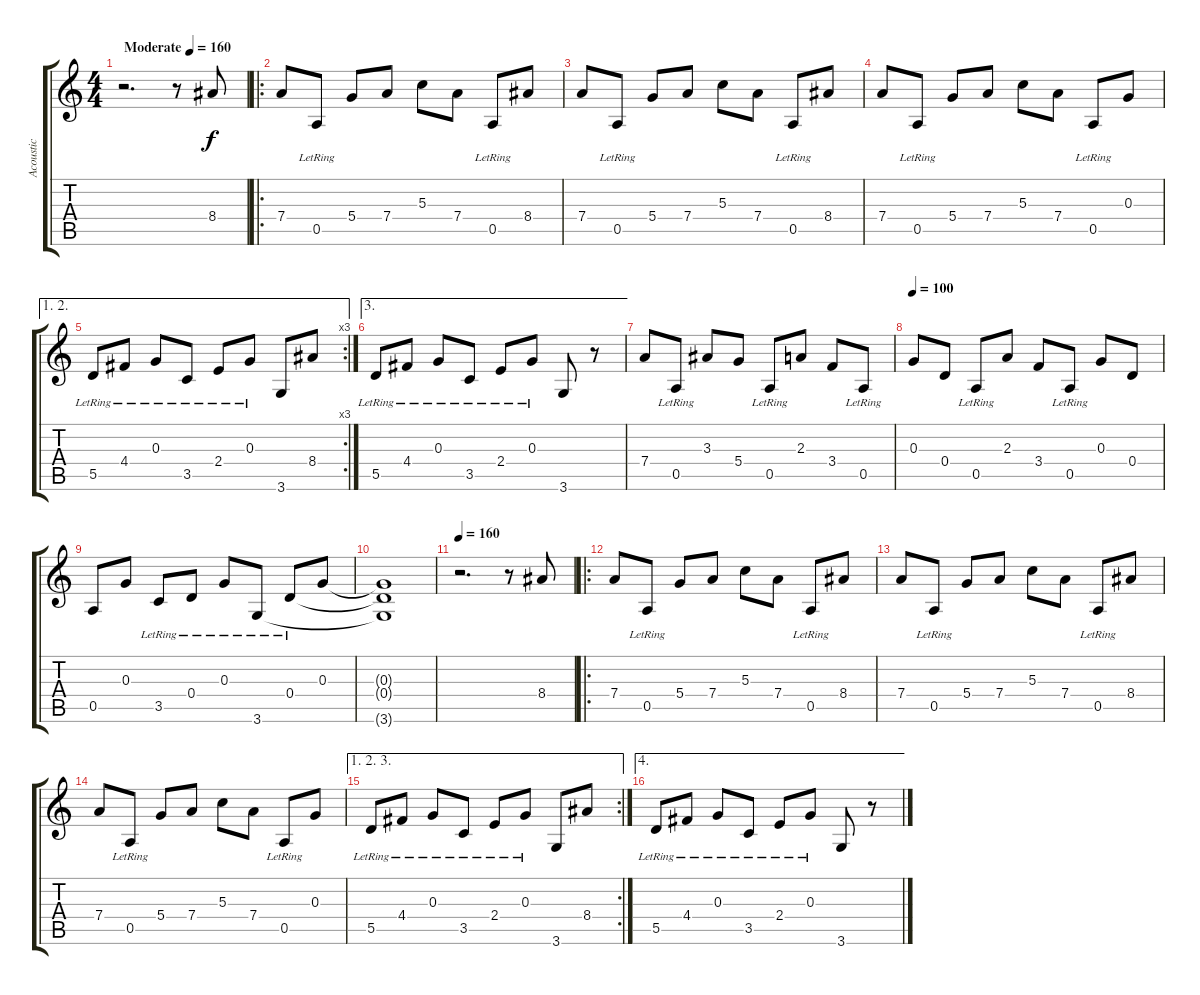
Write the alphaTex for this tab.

\track ("Acoustic" "Acoustic") {instrument acousticguitarsteel}
\staff {score tabs}
\tuning (E4 B3 G3 D3 A2 E2) {hide}
\ts (4 4)
\tempo (160 "Moderate")
\clef g2
\ks c
r.2{d dy f instrument acousticguitarsteel} r.8 8.4.8 |
\ro
7.4.8 0.5{lr}.8 5.4.8 7.4.8 5.3.8 7.4.8 0.5{lr}.8 8.4.8 |
7.4.8 0.5{lr}.8 5.4.8 7.4.8 5.3.8 7.4.8 0.5{lr}.8 8.4.8 |
7.4.8 0.5{lr}.8 5.4.8 7.4.8 5.3.8 7.4.8 0.5{lr}.8 0.3.8 |
\ae (1 2)
\rc 3
5.5{lr}.8 4.4{lr}.8 0.3{lr}.8 3.5{lr}.8 2.4{lr}.8 0.3{lr}.8 3.6.8 8.4.8 |
\ae 3
5.5{lr}.8 4.4{lr}.8 0.3{lr}.8 3.5{lr}.8 2.4{lr}.8 0.3{lr}.8 3.6.8 r.8 |
7.4.8 0.5{lr}.8 3.3.8 5.4.8 0.5{lr}.8 2.3.8 3.4.8 0.5{lr}.8 |
\tempo 100
0.3.8 0.4.8 0.5{lr}.8 2.3.8 3.4.8 0.5{lr}.8 0.3.8 0.4.8 |
0.5.8 0.3.8 3.5{lr}.8 0.4{lr}.8 0.3{lr}.8 3.6{lr}.8 0.4{lr}.8 0.3.8 |
(0.3{t} 0.4{t} 3.6{t}).1 |
\tempo 160
r.2{d} r.8 8.4.8 |
\ro
7.4.8 0.5{lr}.8 5.4.8 7.4.8 5.3.8 7.4.8 0.5{lr}.8 8.4.8 |
7.4.8 0.5{lr}.8 5.4.8 7.4.8 5.3.8 7.4.8 0.5{lr}.8 8.4.8 |
7.4.8 0.5{lr}.8 5.4.8 7.4.8 5.3.8 7.4.8 0.5{lr}.8 0.3.8 |
\ae (1 2 3)
\rc 2
5.5{lr}.8 4.4{lr}.8 0.3{lr}.8 3.5{lr}.8 2.4{lr}.8 0.3{lr}.8 3.6.8 8.4.8 |
\ae 4
5.5{lr}.8 4.4{lr}.8 0.3{lr}.8 3.5{lr}.8 2.4{lr}.8 0.3{lr}.8 3.6.8 r.8
